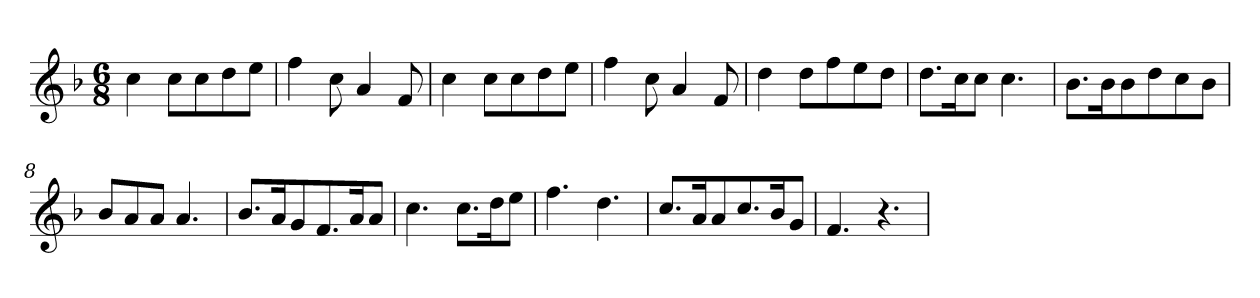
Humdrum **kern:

**kern
*part1
*staff1
*clefG2
*k[b-]
*F:
*M6/8
=1
4cc\
8cc\L
8cc\
8dd\
8ee\J
=2
4ff\
8cc\
4a/
8f/
=3
4cc\
8cc\L
8cc\
8dd\
8ee\J
=4
4ff\
8cc\
4a/
8f/
=5
4dd\
8dd\L
8ff\
8ee\
8dd\J
=6
8.dd\L
16cc\K
8cc\J
4.cc\
=7
8.b-\L
16b-\K
8b-\
8dd\
8cc\
8b-\J
=8
8b-/L
8a/
8a/J
4.a/
!!LO:LB:g=z
=9
8.b-/L
16a/K
8g/
8.f/
16a/K
8a/J
=10
4.cc\
8.cc\L
16dd\K
8ee\J
=11
4.ff\
4.dd\
=12
8.cc/L
16a/K
8a/
8.cc/
16b-/K
8g/J
=13
4.f/
4.r
=
*-
